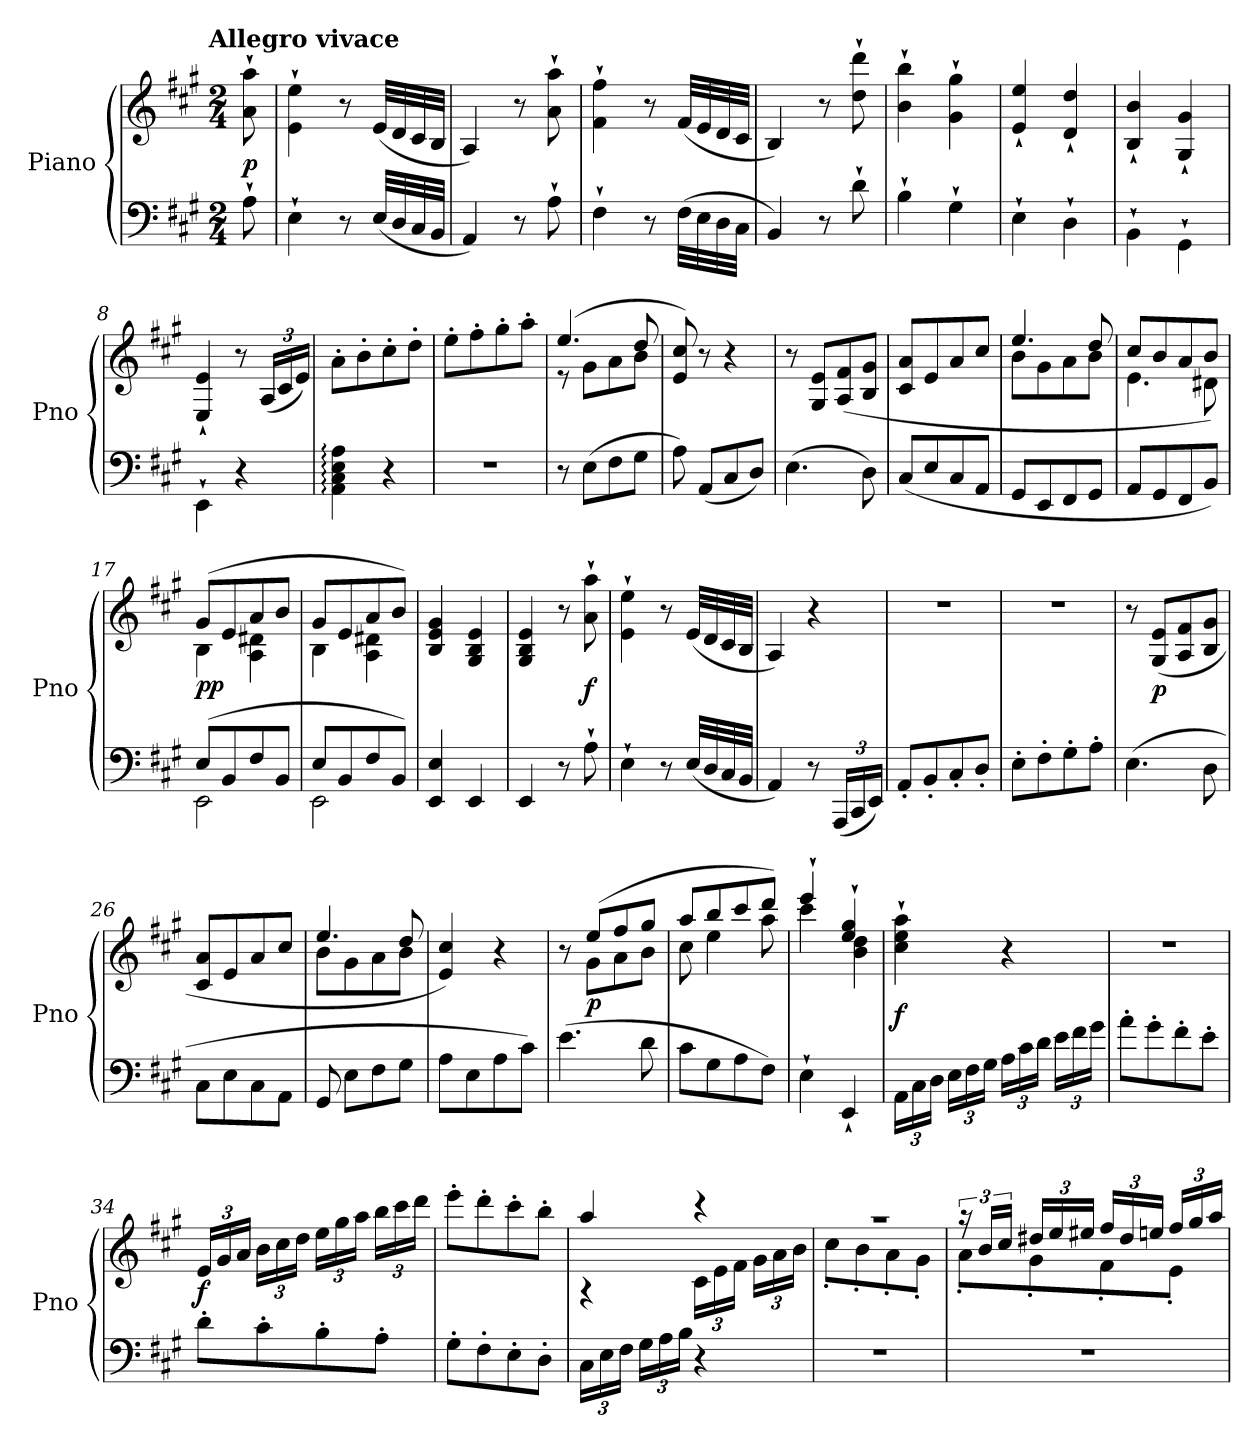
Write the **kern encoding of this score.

**kern	**kern	**dynam
*part1	*part1	*part1
*staff2	*staff1	*staff1/2
*I"Piano	*	*
*I'Pno	*	*
*clefF4	*clefG2	*
*k[f#c#g#]	*k[f#c#g#]	*
*A:	*A:	*
!!LO:TX:omd:t=Allegro vivace
*M2/4	*M2/4	*
*MM120	*MM120	*
=	=	=
8A`\	8a`\ 8aa`\	p
=1	=1	=1
4E`\	4e`\ 4ee`\	.
8r	8r	.
(32E/LLL	(32e/LLL	.
32D/	32d/	.
32C#/	32c#/	.
32BB/JJJ	32B/JJJ	.
=2	=2	=2
4AA/)	4A/)	.
8r	8r	.
8A`\	8a`\ 8aa`\	.
=3	=3	=3
4F#`\	4f#`\ 4ff#`\	.
8r	8r	.
(32F#\LLL	(32f#/LLL	.
32E\	32e/	.
32D\	32d/	.
32C#\JJJ	32c#/JJJ	.
=4	=4	=4
4BB/)	4B/)	.
8r	8r	.
8d`\	8dd`\ 8ddd`\	.
=5	=5	=5
4B`\	4b`\ 4bb`\	.
4G#`\	4g#`\ 4gg#`\	.
=6	=6	=6
4E`\	4e`/ 4ee`/	.
4D`\	4d`/ 4dd`/	.
=7	=7	=7
4BB`\	4B`/ 4b`/	.
4GG#`\	4G#`/ 4g#`/	.
=8	=8	=8
4EE`\	4E`/ 4e`/	.
4r	8r	.
.	(24A/LL	.
.	24c#/	.
.	24e/JJ)	.
=9	=9	=9
4AA:\ 4C#:\ 4E:\ 4A:\	8a'\L	.
.	8b'\	.
4r	8cc#'\	.
.	8dd'\J	.
=10	=10	=10
2r	8ee'\L	.
.	8ff#'\	.
.	8gg#'\	.
.	8aa'\J	.
=11	=11	=11
*	*^	*
8r	(4.ee/	8r	.
(8E\L	.	8g#\L	.
8F#\	.	8a\	.
8G#\J	8dd/	8b\J	.
*	*v	*v	*
=12	=12	=12
8A\)	8e/ 8cc#/)	.
(8AA/L	8r	.
8C#/	4r	.
8D/J)	.	.
=13	=13	=13
(4.E\	8r	.
.	8G#/ 8e/L	.
.	(8A/ 8f#/	.
8D\)	8B/ 8g#/J	.
=14	=14	=14
(8C#/L	8c#/ 8a/L	.
8E/	8e/	.
8C#/	8a/	.
8AA/J	8cc#/J	.
=15	=15	=15
*	*^	*
8GG#/L	4.ee/	8b\L	.
8EE/	.	8g#\	.
8FF#/	.	8a\	.
8GG#/J	8dd/	8b\J	.
=16	=16	=16	=16
8AA/L	8cc#/L	4.e\	.
8GG#/	8b/	.	.
8FF#/	8a/	.	.
8BB/J)	8b/J)	8d#X\	.
=17	=17	=17	=17
*^	*	*	*
(8E/L	2EE\	(8g#/L	4B\	pp
8BB/	.	8e/	.	.
8F#/	.	8a/	4A\ 4d#X\	.
8BB/J	.	8b/J	.	.
=18	=18	=18	=18	=18
8E/L	2EE\	8g#/L	4B\	.
8BB/	.	8e/	.	.
8F#/	.	8a/	4A\ 4d#X\	.
8BB/J)	.	8b/J)	.	.
*v	*v	*	*	*
*	*v	*v	*
=19	=19	=19
4EE/ 4E/	4B/ 4e/ 4g#/	.
4EE/	4G#/ 4B/ 4e/	.
=20	=20	=20
4EE/	4G#/ 4B/ 4e/	.
8r	8r	.
8A`\	8a`\ 8aa`\	f
=21	=21	=21
4E`\	4e`\ 4ee`\	.
8r	8r	.
(32E/LLL	(32e/LLL	.
32D/	32d/	.
32C#/	32c#/	.
32BB/JJJ	32B/JJJ	.
=22	=22	=22
4AA/)	4A/)	.
8r	4r	.
(24AAA/LL	.	.
24CC#/	.	.
24EE/JJ)	.	.
=23	=23	=23
8AA'/L	2r	.
8BB'/	.	.
8C#'/	.	.
8D'/J	.	.
=24	=24	=24
8E'\L	2r	.
8F#'\	.	.
8G#'\	.	.
8A'\J	.	.
=25	=25	=25
(4.E\	8r	.
.	(8G#/ 8e/L	p
.	8A/ 8f#/	.
8D\	8B/ 8g#/J	.
=26	=26	=26
8C#\L	8c#/ 8a/L	.
8E\	8e/	.
8C#\	8a/	.
8AA\J	8cc#/J	.
=27	=27	=27
*	*^	*
8GG#/	4.ee/	8b\L	.
8E\L	.	8g#\	.
8F#\	.	8a\	.
8G#\J	8dd/	8b\J	.
*	*v	*v	*
=28	=28	=28
8A\L	4e/ 4cc#/)	.
8E\	.	.
8A\	4r	.
8c#\J)	.	.
=29	=29	=29
*	*^	*
(4.e\	8ryy	8r	.
.	(8ee/L	8g#\L	p
.	8ff#/	8a\	.
8d\	8gg#/J	8b\J	.
=30	=30	=30	=30
8c#\L	8aa/L	8cc#\	.
8G#\	8bb/	4ee\	.
8A\	8ccc#/	.	.
8F#\J)	8ddd/J)	8aa\	.
=31	=31	=31	=31
4E`\	4eee`/	4ccc#\	.
4EE`/	4ee`/ 4gg#`/	4b\ 4dd\	.
*	*v	*v	*
=32	=32	=32
24AA\LL	4cc#`\ 4ee`\ 4aa`\	f
24C#\	.	.
24D\JJ	.	.
24E\LL	.	.
24F#\	.	.
24G#\JJ	.	.
24A\LL	4r	.
24c#\	.	.
24d\JJ	.	.
24e\LL	.	.
24f#\	.	.
24g#\JJ	.	.
=33	=33	=33
8a'\L	2r	.
8g#'\	.	.
8f#'\	.	.
8e'\J	.	.
=34	=34	=34
8d'\L	24e/LL	f
.	24g#/	.
.	24a/JJ	.
8c#'\	24b\LL	.
.	24cc#\	.
.	24dd\JJ	.
8B'\	24ee\LL	.
.	24gg#\	.
.	24aa\JJ	.
8A'\J	24bb\LL	.
.	24ccc#\	.
.	24ddd\JJ	.
=35	=35	=35
8G#'\L	8eee'\L	.
8F#'\	8ddd'\	.
8E'\	8ccc#'\	.
8D'\J	8bb'\J	.
=36	=36	=36
*	*^	*
24C#\LL	4aa/	4r	.
24E\	.	.	.
24F#\JJ	.	.	.
24G#\LL	.	.	.
24A\	.	.	.
24B\JJ	.	.	.
4r	4r	24c#\LL	.
.	.	24e\	.
.	.	24f#\JJ	.
.	.	24g#\LL	.
.	.	24a\	.
.	.	24b\JJ	.
=37	=37	=37	=37
2r	2r	8cc#'\L	.
.	.	8b'\	.
.	.	8a'\	.
.	.	8g#'\J	.
=38	=38	=38	=38
2r	24r	8a'\L	.
.	24b/LL	.	.
.	24cc#/JJ	.	.
.	24dd#X/LL	8g#'\	.
.	24ee/	.	.
.	24ee#X/JJ	.	.
.	24ff#/LL	8f#'\	.
.	24dd#/	.	.
.	24een/JJ	.	.
.	24ff#/LL	8e'\J	.
.	24gg#/	.	.
.	24aa/JJ	.	.
*	*v	*v	*
=	=	=
*-	*-	*-
